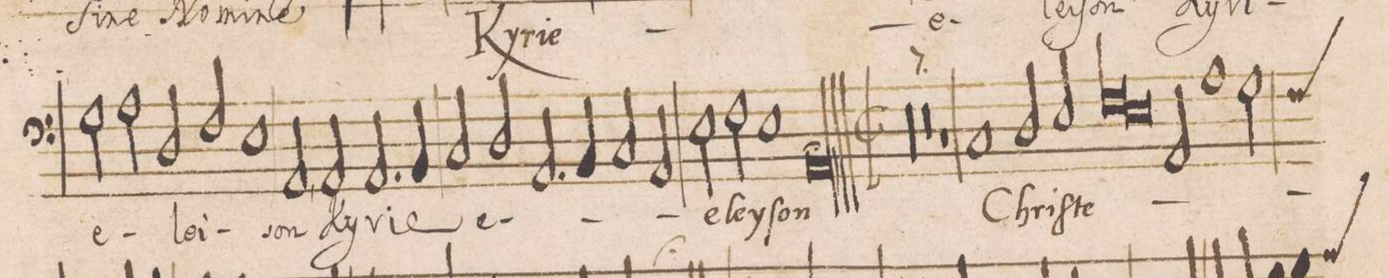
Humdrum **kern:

**kern	**text
*I"BASVS	*
*clefF4	*
*k[]	*
*met(C|)	*
*M2/1	*
2G\	-e-
2A\	.
2D/	-lei-
2F/	.
=9-	=9-
1E	.
2AA,</	-son
2AA/	Ky-
=10-	=10-
2.AA/	-ri-
4BB/	-e
2C/	e-
2D/	.
=11-	=11-
2.AA/	.
4BB/	.
2C/	.
2AA/	.
=12-	=12-
2E\	-ley-
2F\	.
1E	-ſon
=13-	=13-
0AAl;>	.
=14||-	=14||-
*M2\1	*
*met(C|)	*
00r	.
=15-	=15-
=16-	=16-
0r	.
=17-	=17-
1r	.
1C	Chri-
=18-	=18-
2D/	.
2E/	-ſte
*lig	*
1F	.
=19-	=19-
1E	.
*Xlig	*
2AA/	.
1A\	.
=20-	=20-
*custos:F	*
2G\	.
*-	*-
